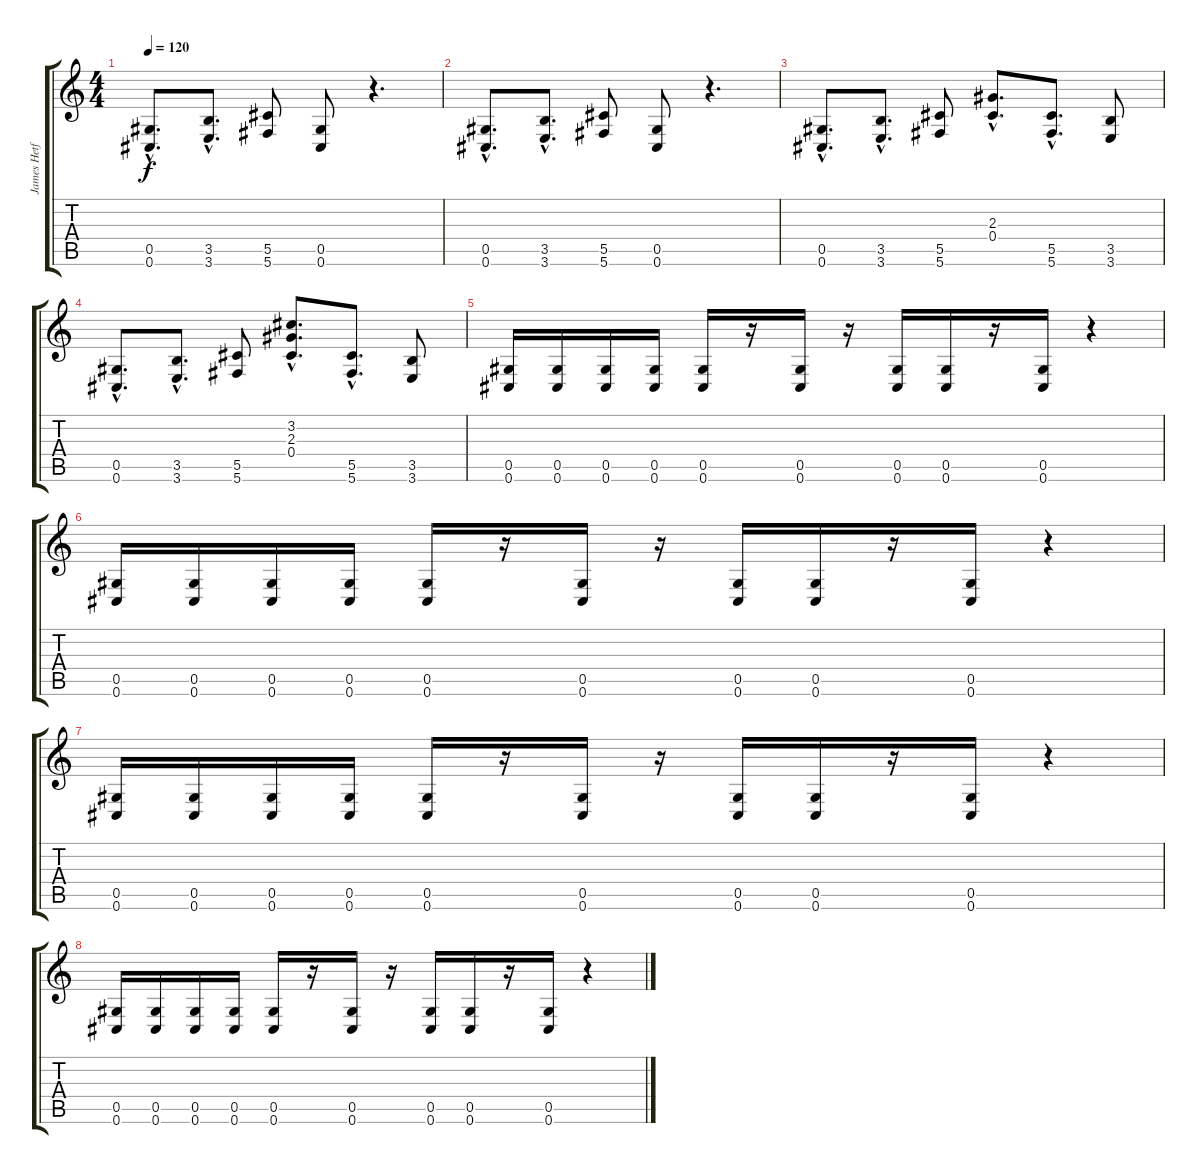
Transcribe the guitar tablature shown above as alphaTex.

\track ("James Hetfield dist." "James Hetf") {instrument distortionguitar}
\staff {score tabs}
\tuning (Eb4 Bb3 Gb3 Db3 Ab2 Db2) {hide}
\ts (4 4)
\tempo 120
\clef g2
\ks c
(0.5{hac} 0.6{hac}).8{d dy f} (3.5{hac} 3.6{hac}).8{d} (5.5 5.6).8 (0.5 0.6).8 r.4{d} |
(0.5{hac} 0.6{hac}).8{d} (3.5{hac} 3.6{hac}).8{d} (5.5 5.6).8 (0.5 0.6).8 r.4{d} |
(0.5{hac} 0.6{hac}).8{d} (3.5{hac} 3.6{hac}).8{d} (5.5 5.6).8 (2.3{hac} 0.4{hac}).8{d} (5.5{hac} 5.6{hac}).8{d} (3.5 3.6).8 |
(0.5{hac} 0.6{hac}).8{d} (3.5{hac} 3.6{hac}).8{d} (5.5 5.6).8 (3.2{hac} 2.3{hac} 0.4{hac}).8{d} (5.5{hac} 5.6{hac}).8{d} (3.5 3.6).8 |
(0.5 0.6).16 (0.5 0.6).16 (0.5 0.6).16 (0.5 0.6).16 (0.5 0.6).16 r.16 (0.5 0.6).16 r.16 (0.5 0.6).16 (0.5 0.6).16 r.16 (0.5 0.6).16 r.4 |
(0.5 0.6).16 (0.5 0.6).16 (0.5 0.6).16 (0.5 0.6).16 (0.5 0.6).16 r.16 (0.5 0.6).16 r.16 (0.5 0.6).16 (0.5 0.6).16 r.16 (0.5 0.6).16 r.4 |
(0.5 0.6).16 (0.5 0.6).16 (0.5 0.6).16 (0.5 0.6).16 (0.5 0.6).16 r.16 (0.5 0.6).16 r.16 (0.5 0.6).16 (0.5 0.6).16 r.16 (0.5 0.6).16 r.4 |
(0.5 0.6).16 (0.5 0.6).16 (0.5 0.6).16 (0.5 0.6).16 (0.5 0.6).16 r.16 (0.5 0.6).16 r.16 (0.5 0.6).16 (0.5 0.6).16 r.16 (0.5 0.6).16 r.4
